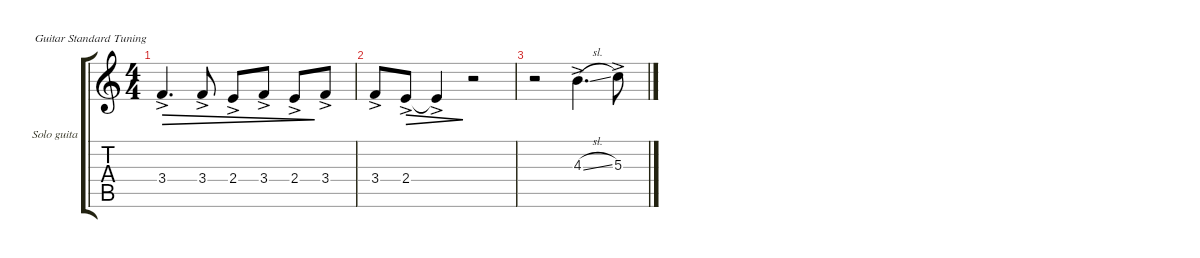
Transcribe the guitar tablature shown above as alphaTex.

\defaultSystemsLayout 4
\hideDynamics
\bracketExtendMode groupsimilarinstruments
\firstSystemTrackNameOrientation horizontal
\otherSystemsTrackNameOrientation horizontal
\track ("Solo guitar Jesse Cook" "Solo guita") {instrument acousticguitarsteel}
\staff {score tabs}
\tuning (E4 B3 G3 D3 A2 E2)
\ts (4 4)
\tempo (140 hide)
\clef g2
\ks aminor
3.4{ac}.4{d dec dy mf} 3.4{ac}.8{dec} 2.4{ac}.8{dec} 3.4{ac}.8{dec} 2.4{ac}.8{dec} 3.4{ac}.8 |
3.4{ac}.8 2.4{ac}.8{dec} 2.4{ac t}.4{dec} r.2 |
r.2 4.3{sl ac}.4{d} 5.3{ac}.8
